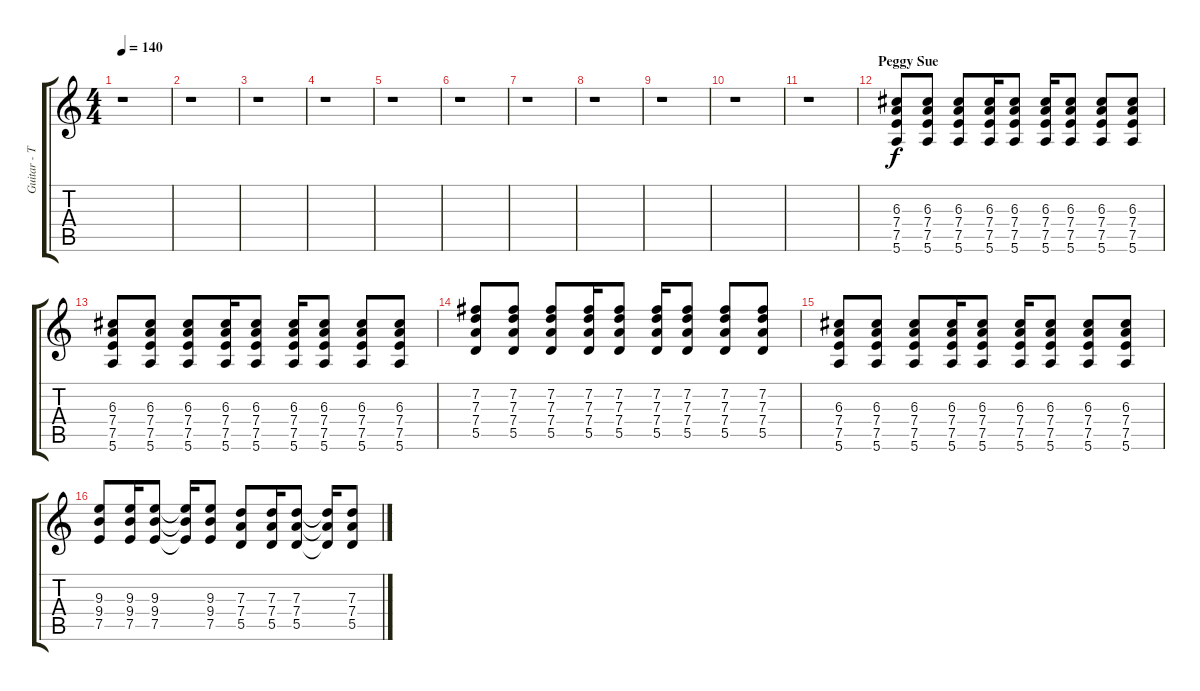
\track ("Guitar - Tom Mattew Delonge" "Guitar - T") {instrument distortionguitar}
\staff {score tabs}
\tuning (E4 B3 G3 D3 A2 E2) {hide}
\ts (4 4)
\tempo 140
\clef g2
\ks c
r.1{dy f} |
r.1 |
r.1 |
r.1 |
r.1 |
r.1 |
r.1 |
r.1 |
r.1 |
r.1 |
r.1 |
\section ("" "Peggy Sue")
(6.3 7.4 7.5 5.6).8 (6.3 7.4 7.5 5.6).8 (6.3 7.4 7.5 5.6).8 (6.3 7.4 7.5 5.6).16 (6.3 7.4 7.5 5.6).8 (6.3 7.4 7.5 5.6).16 (6.3 7.4 7.5 5.6).8 (6.3 7.4 7.5 5.6).8 (6.3 7.4 7.5 5.6).8 |
(6.3 7.4 7.5 5.6).8 (6.3 7.4 7.5 5.6).8 (6.3 7.4 7.5 5.6).8 (6.3 7.4 7.5 5.6).16 (6.3 7.4 7.5 5.6).8 (6.3 7.4 7.5 5.6).16 (6.3 7.4 7.5 5.6).8 (6.3 7.4 7.5 5.6).8 (6.3 7.4 7.5 5.6).8 |
(7.2 7.3 7.4 5.5).8 (7.2 7.3 7.4 5.5).8 (7.2 7.3 7.4 5.5).8 (7.2 7.3 7.4 5.5).16 (7.2 7.3 7.4 5.5).8 (7.2 7.3 7.4 5.5).16 (7.2 7.3 7.4 5.5).8 (7.2 7.3 7.4 5.5).8 (7.2 7.3 7.4 5.5).8 |
(6.3 7.4 7.5 5.6).8 (6.3 7.4 7.5 5.6).8 (6.3 7.4 7.5 5.6).8 (6.3 7.4 7.5 5.6).16 (6.3 7.4 7.5 5.6).8 (6.3 7.4 7.5 5.6).16 (6.3 7.4 7.5 5.6).8 (6.3 7.4 7.5 5.6).8 (6.3 7.4 7.5 5.6).8 |
(9.3 9.4 7.5).8 (9.3 9.4 7.5).16 (9.3 9.4 7.5).8 (9.3{t} 9.4{t} 7.5{t}).16 (9.3 9.4 7.5).8 (7.3 7.4 5.5).8 (7.3 7.4 5.5).16 (7.3 7.4 5.5).8 (7.3{t} 7.4{t} 5.5{t}).16 (7.3 7.4 5.5).8
